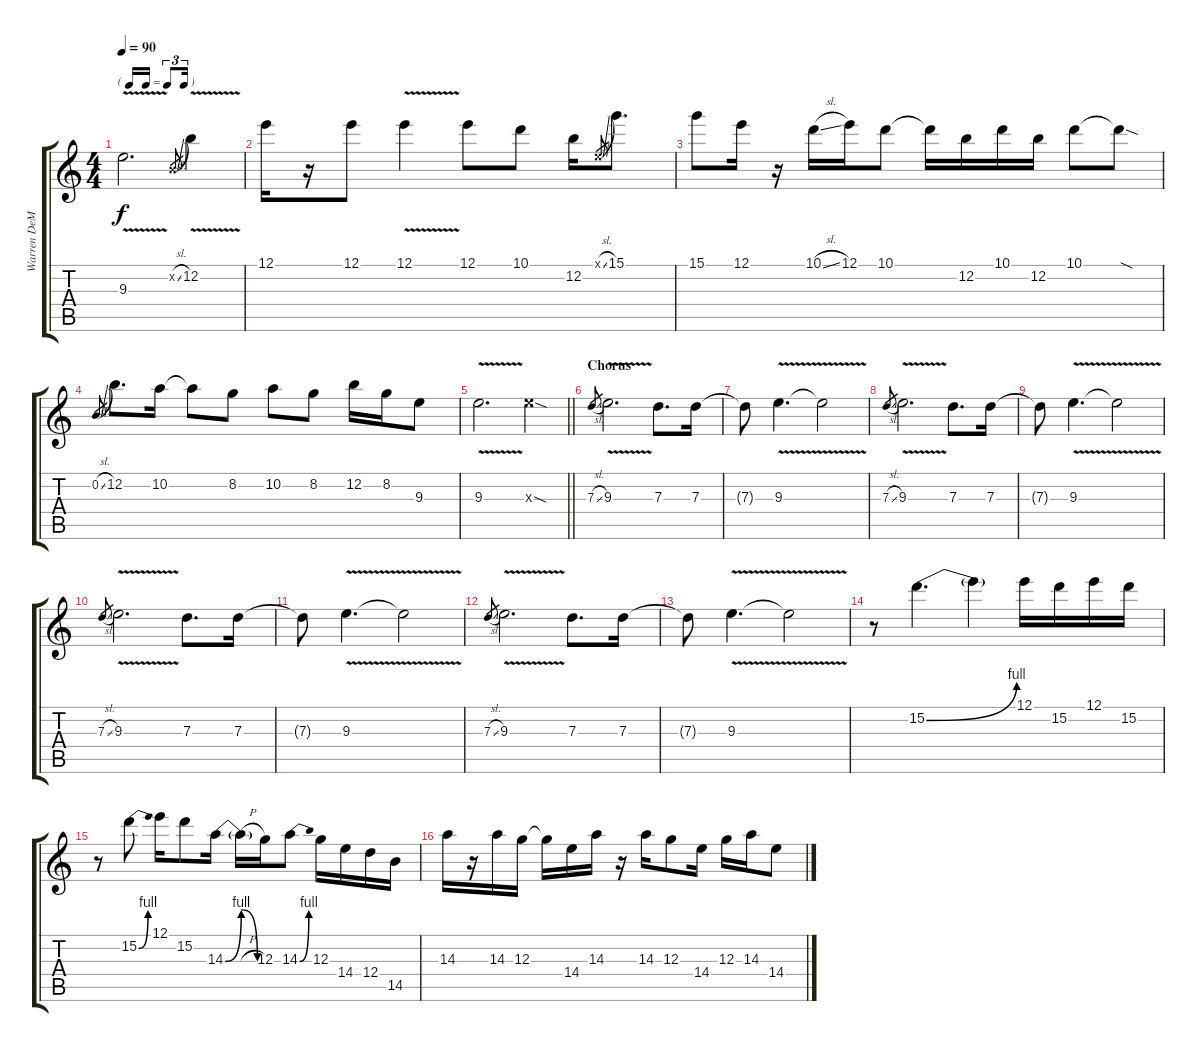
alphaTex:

\track ("Warren DeMartini - Lead Guitar" "Warren DeM") {instrument distortionguitar}
\staff {score tabs}
\tuning (E4 B3 G3 D3 A2 E2) {hide}
\ts (4 4)
\tf triplet16th
\tempo 90
\clef g2
\ks c
9.3{v}.2{d dy f} 0.2{sl x}.8{gr} 12.2{v}.4 |
12.1.16 r.16 12.1.8 12.1{v}.4 12.1.8 10.1.8 12.2.16 0.1{sl x}.8{gr} 15.1.8{d} |
15.1.8 12.1.16 r.16 10.1{sl}.16 12.1.16 10.1.8 10.1{t}.16 12.2.16 10.1.16 12.2.16 10.1.8 10.1{sod t}.8 |
0.2{sl}.8{gr} 12.2.8{d} 10.2.16 10.2{t}.8 8.2.8 10.2.8 8.2.8 12.2.16 8.2.16 9.3.8 |
\barLineRight lightlight
9.3{v}.2{d} 9.3{sod x}.4 |
\section ("" "Chorus")
7.3{sl}.8{gr} 9.3{v}.2{d} 7.3.8{d} 7.3.16 |
7.3{t}.8 9.3{v}.4{d} 9.3{t}.2 |
7.3{sl}.8{gr} 9.3{v}.2{d} 7.3.8{d} 7.3.16 |
7.3{t}.8 9.3{v}.4{d} 9.3{t}.2 |
7.3{sl}.8{gr} 9.3{v}.2{d} 7.3.8{d} 7.3.16 |
7.3{t}.8 9.3{v}.4{d} 9.3{t}.2 |
7.3{sl}.8{gr} 9.3{v}.2{d} 7.3.8{d} 7.3.16 |
7.3{t}.8 9.3{v}.4{d} 9.3{t}.2 |
r.8 15.2{be (bend 0 0 60 4)}.4{d} 15.2{t}.4 12.1.16 15.2.16 12.1.16 15.2.16 |
r.8 15.2{be (bend 0 0 60 4)}.8 12.1.16 15.2.8 14.3{be (bendrelease 0 0 31 4 31 4 60 0)}.16 14.3{h t}.16 12.3.16 14.3{be (bend 0 0 60 4)}.8 12.3.16 14.4.16 12.4.16 14.5.16 |
14.3.16 r.16 14.3.16 12.3.16 12.3{t}.16 14.4.16 14.3.16 r.16 14.3.16 12.3.8 14.4.16 12.3.16 14.3.16 14.4.8
